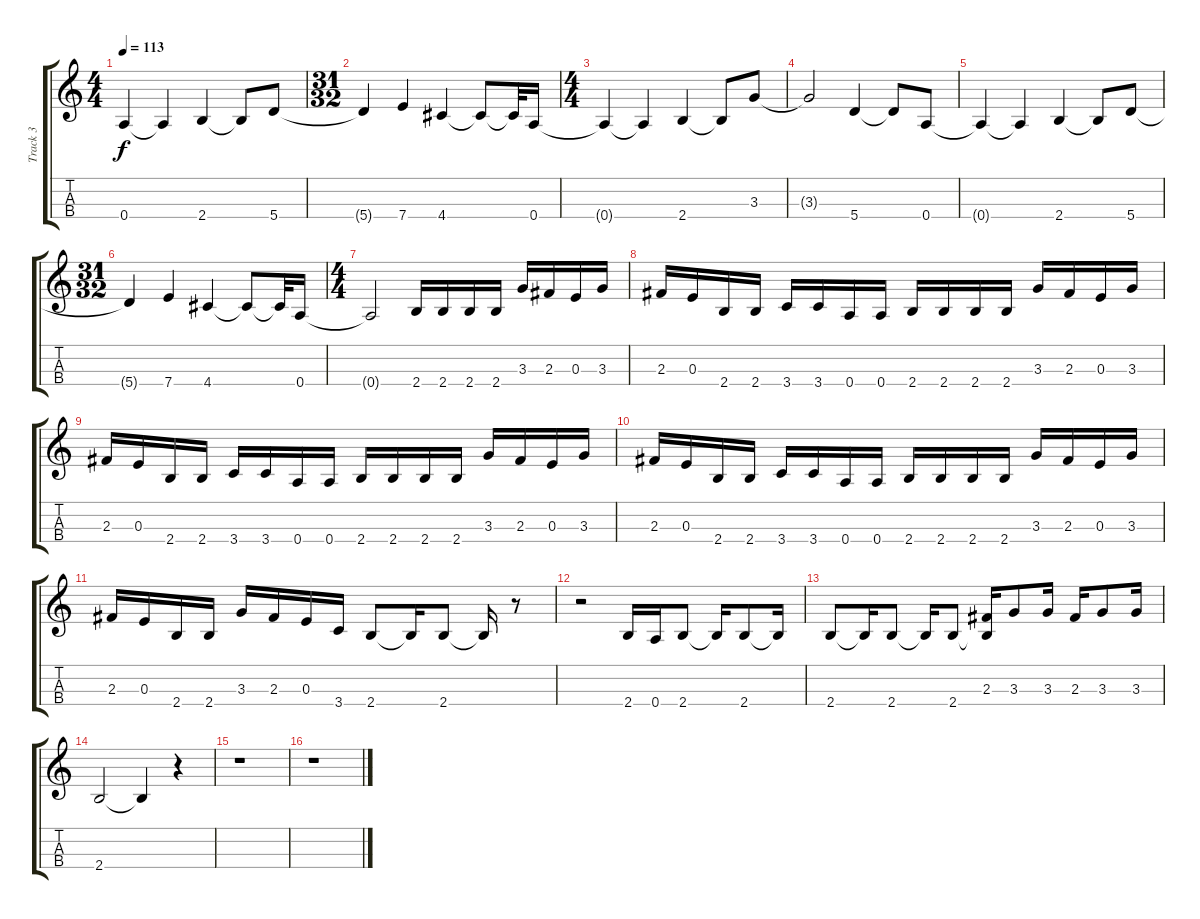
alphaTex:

\track ("Track 3" "Track 3") {instrument electricbasspick}
\staff {score tabs}
\tuning (D4 A3 E3 A2) {hide}
\ts (4 4)
\tempo 113
\clef g2
\ks c
0.4{t}.4{dy f} 0.4{t}.4 2.4.4 2.4{t}.8 5.4.8 |
\ts (31 32)
5.4{t}.4 7.4.4 4.4.4 4.4{t}.8 4.4{t}.32 0.4.16 |
\ts (4 4)
0.4{t}.4 0.4{t}.4 2.4.4 2.4{t}.8 3.3.8 |
3.3{t}.2 5.4.4 5.4{t}.8 0.4.8 |
0.4{t}.4 0.4{t}.4 2.4.4 2.4{t}.8 5.4.8 |
\ts (31 32)
5.4{t}.4 7.4.4 4.4.4 4.4{t}.8 4.4{t}.32 0.4.16 |
\ts (4 4)
0.4{t}.2 2.4.16 2.4.16 2.4.16 2.4.16 3.3.16 2.3.16 0.3.16 3.3.16 |
2.3.16 0.3.16 2.4.16 2.4.16 3.4.16 3.4.16 0.4.16 0.4.16 2.4.16 2.4.16 2.4.16 2.4.16 3.3.16 2.3.16 0.3.16 3.3.16 |
2.3.16 0.3.16 2.4.16 2.4.16 3.4.16 3.4.16 0.4.16 0.4.16 2.4.16 2.4.16 2.4.16 2.4.16 3.3.16 2.3.16 0.3.16 3.3.16 |
2.3.16 0.3.16 2.4.16 2.4.16 3.4.16 3.4.16 0.4.16 0.4.16 2.4.16 2.4.16 2.4.16 2.4.16 3.3.16 2.3.16 0.3.16 3.3.16 |
2.3.16 0.3.16 2.4.16 2.4.16 3.3.16 2.3.16 0.3.16 3.4.16 2.4.8 2.4{t}.16 2.4.8 2.4{t}.16 r.8 |
r.2 2.4.16 0.4.16 2.4.8 2.4{t}.16 2.4.8 2.4{t}.16 |
2.4.8 2.4{t}.16 2.4.8 2.4{t}.16 2.4.8 (2.3 2.4{t}).16 3.3.8 3.3.16 2.3.16 3.3.8 3.3.16 |
2.4.2 2.4{t}.4 r.4 |
r.1 |
r.1
